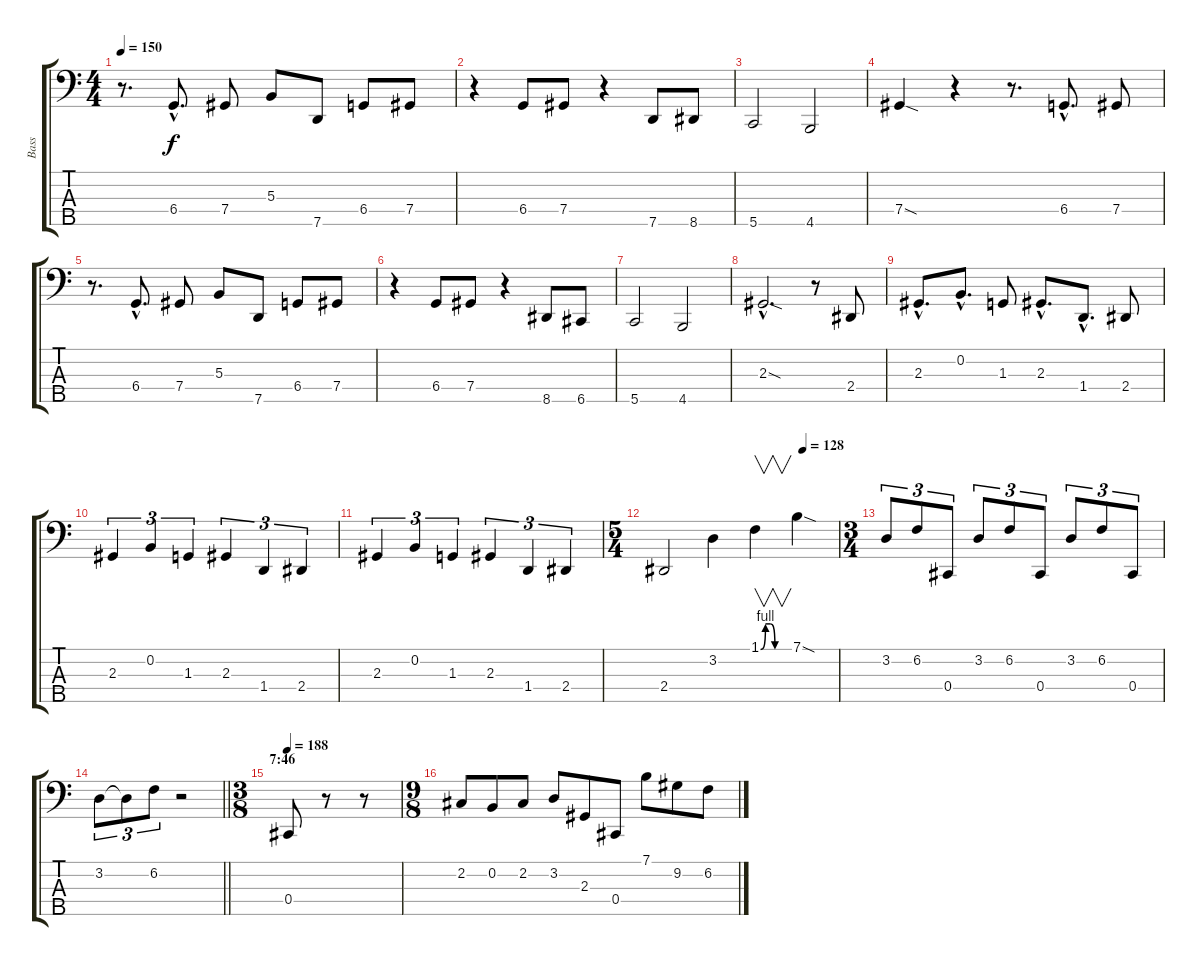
\track ("Bass" "Bass") {instrument electricbassfinger}
\staff {score tabs}
\tuning (E2 B1 Gb1 Db1 G0) {hide}
\ts (4 4)
\tempo 150
\clef f4
\ks c
r.8{d dy f} 6.4{hac}.8{d} 7.4.8 5.3.8 7.5.8 6.4.8 7.4.8 |
r.4 6.4.8 7.4.8 r.4 7.5.8 8.5.8 |
5.5.2 4.5.2 |
7.4{sod}.4 r.4 r.8{d} 6.4{hac}.8{d} 7.4.8 |
r.8{d} 6.4{hac}.8{d} 7.4.8 5.3.8 7.5.8 6.4.8 7.4.8 |
r.4 6.4.8 7.4.8 r.4 8.5.8 6.5.8 |
5.5.2 4.5.2 |
2.3{sod hac}.2{d} r.8 2.4.8 |
2.3{hac}.8{d} 0.2{hac}.8{d} 1.3.8 2.3{hac}.8{d} 1.4{hac}.8{d} 2.4.8 |
2.3.4{tu (3 2)} 0.2.4{tu (3 2)} 1.3.4{tu (3 2)} 2.3.4{tu (3 2)} 1.4.4{tu (3 2)} 2.4.4{tu (3 2)} |
2.3.4{tu (3 2)} 0.2.4{tu (3 2)} 1.3.4{tu (3 2)} 2.3.4{tu (3 2)} 1.4.4{tu (3 2)} 2.4.4{tu (3 2)} |
\ts (5 4)
\tempo (128 0.8)
2.4.2 3.2.4 1.1{be (custom 0 0 10 4 20 4 30 0 60 0)}.4{v} 7.1{sod}.4 |
\ts (3 4)
3.2.8{tu (3 2)} 6.2.8{tu (3 2)} 0.4.8{tu (3 2)} 3.2.8{tu (3 2)} 6.2.8{tu (3 2)} 0.4.8{tu (3 2)} 3.2.8{tu (3 2)} 6.2.8{tu (3 2)} 0.4.8{tu (3 2)} |
\barLineRight lightlight
3.2.8{tu (3 2)} 3.2{t}.8{tu (3 2)} 6.2.8{tu (3 2)} r.2 |
\ts (3 8)
\section ("" "7:46")
\tempo 188
0.4.8 r.8 r.8 |
\ts (9 8)
2.2.8 0.2.8 2.2.8 3.2.8 2.3.8 0.4.8 7.1.8 9.2.8 6.2.8
